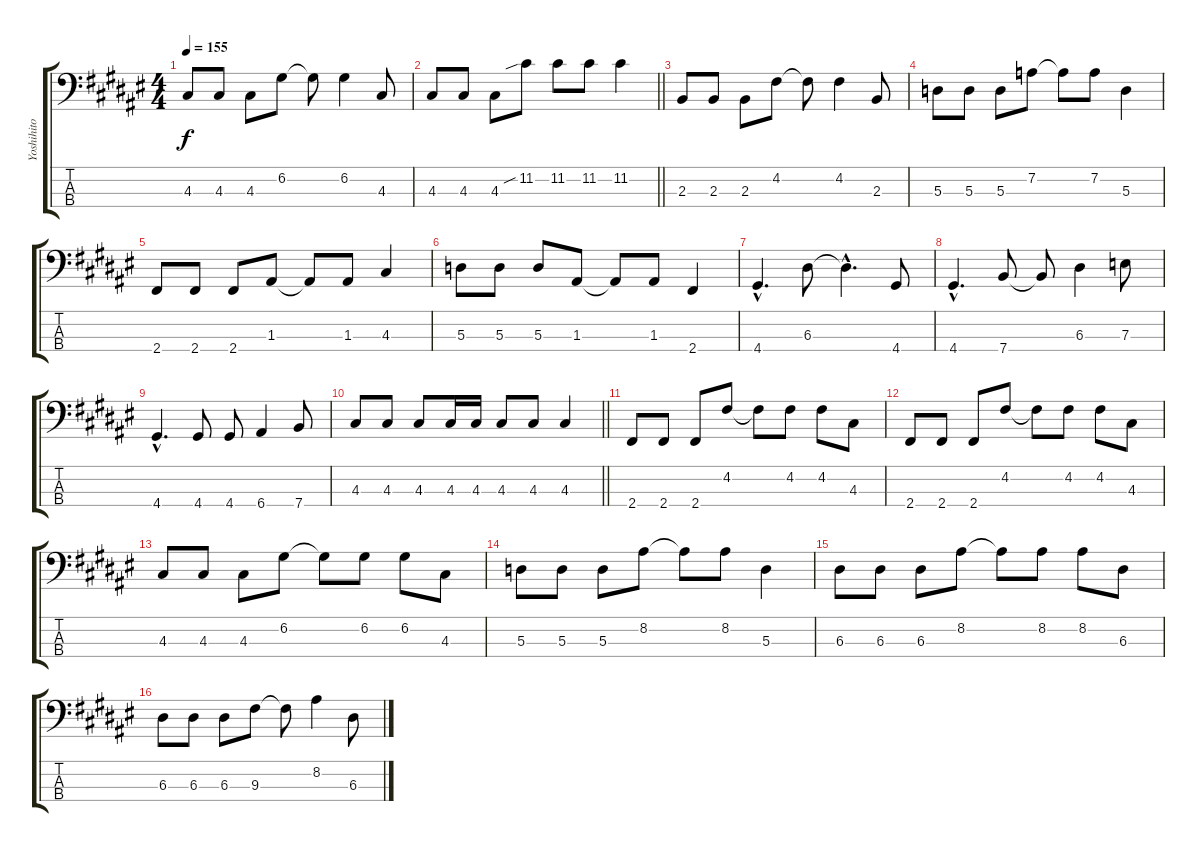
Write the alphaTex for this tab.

\track ("Yoshihito Onda" "Yoshihito ") {instrument electricbasspick}
\staff {score tabs}
\tuning (G2 D2 A1 E1) {hide}
\ts (4 4)
\tempo 155
\clef f4
\ks f#
4.3.8{dy f} 4.3.8 4.3.8 6.2.8 6.2{t}.8 6.2.4 4.3.8 |
\barLineRight lightlight
4.3.8 4.3.8 4.3.8 11.2{sib}.8 11.2.8 11.2.8 11.2.4 |
2.3.8 2.3.8 2.3.8 4.2.8 4.2{t}.8 4.2.4 2.3.8 |
5.3.8 5.3.8 5.3.8 7.2.8 7.2{t}.8 7.2.8 5.3.4 |
2.4.8 2.4.8 2.4.8 1.3.8 1.3{t}.8 1.3.8 4.3.4 |
5.3.8 5.3.8 5.3.8 1.3.8 1.3{t}.8 1.3.8 2.4.4 |
4.4{hac}.4{d} 6.3.8 6.3{hac t}.4{d} 4.4.8 |
4.4{hac}.4{d} 7.4.8 7.4{t}.8 6.3.4 7.3.8 |
4.4{hac}.4{d} 4.4.8 4.4.8 6.4.4 7.4.8 |
\barLineRight lightlight
4.3.8 4.3.8 4.3.8 4.3.16 4.3.16 4.3.8 4.3.8 4.3.4 |
2.4.8 2.4.8 2.4.8 4.2.8 4.2{t}.8 4.2.8 4.2.8 4.3.8 |
2.4.8 2.4.8 2.4.8 4.2.8 4.2{t}.8 4.2.8 4.2.8 4.3.8 |
4.3.8 4.3.8 4.3.8 6.2.8 6.2{t}.8 6.2.8 6.2.8 4.3.8 |
5.3.8 5.3.8 5.3.8 8.2.8 8.2{t}.8 8.2.8 5.3.4 |
6.3.8 6.3.8 6.3.8 8.2.8 8.2{t}.8 8.2.8 8.2.8 6.3.8 |
6.3.8 6.3.8 6.3.8 9.3.8 9.3{t}.8 8.2.4 6.3.8
